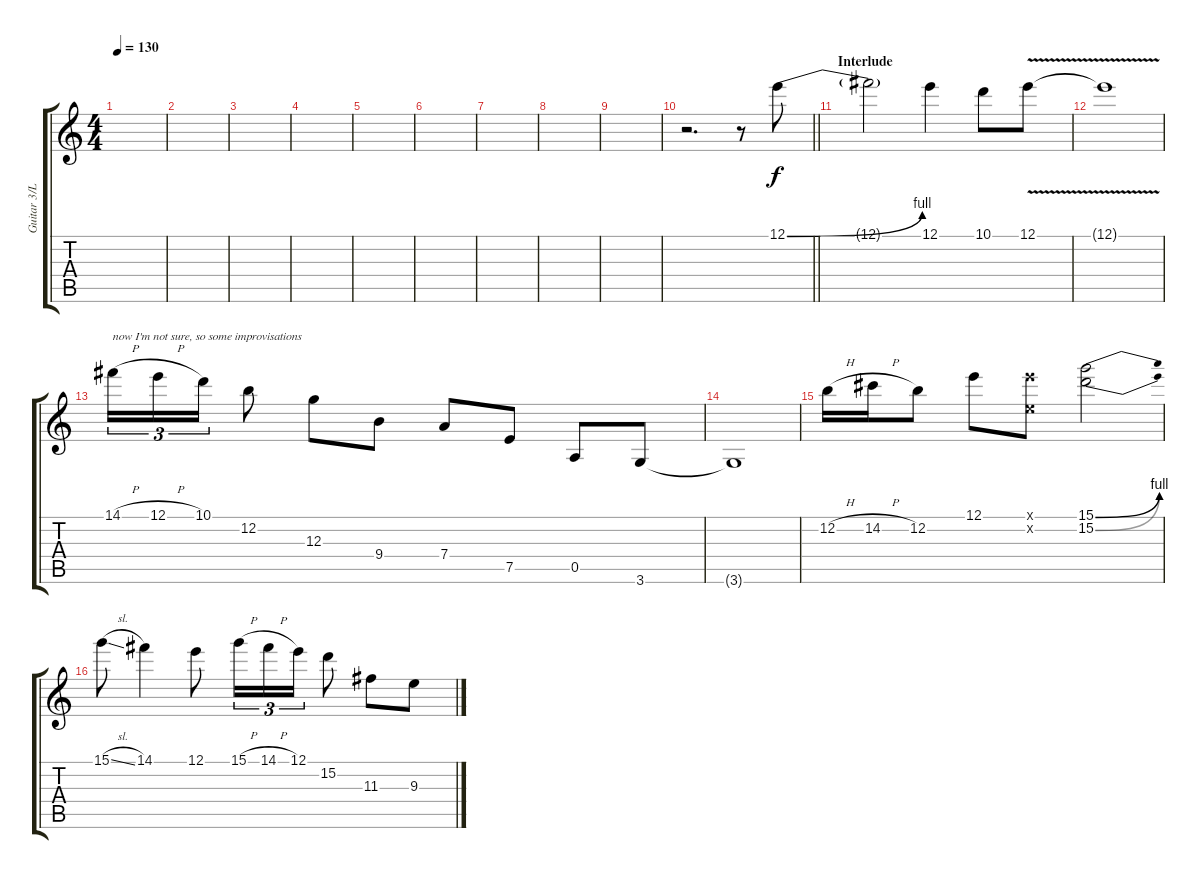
\track ("Guitar 3/Lead" "Guitar 3/L") {instrument electricguitarclean}
\staff {score tabs}
\tuning (E4 B3 G3 D3 A2 E2) {hide}
\ts (4 4)
\tempo 130
\clef g2
\ks c
|
|
|
|
|
|
|
|
|
\barLineRight lightlight
r.2{d volume 16 instrument overdrivenguitar} r.8 12.1{be (bend 0 0 60 4)}.8 |
\section ("" "Interlude")
12.1{t}.2 12.1.4 10.1.8 12.1{v}.8 |
12.1{t}.1 |
14.1{h}.16{tu (3 2) txt "now I'm not sure, so some improvisations"} 12.1{h}.16{tu (3 2)} 10.1.16{tu (3 2)} 12.2.8 12.3.8 9.4.8 7.4.8 7.5.8 0.5.8 3.6.8 |
3.6{t}.1 |
12.2{h}.16 14.2{h}.16 12.2.8 12.1.8 (0.1{x} 17.2{x}).8 (15.1{be (bend 0 0 60 4)} 15.2{be (bend 0 0 60 4)}).2 |
15.1{sl}.8 14.1.4 12.1.8 15.1{h}.16{tu (3 2)} 14.1{h}.16{tu (3 2)} 12.1.16{tu (3 2)} 15.2.8 11.3.8 9.3.8
